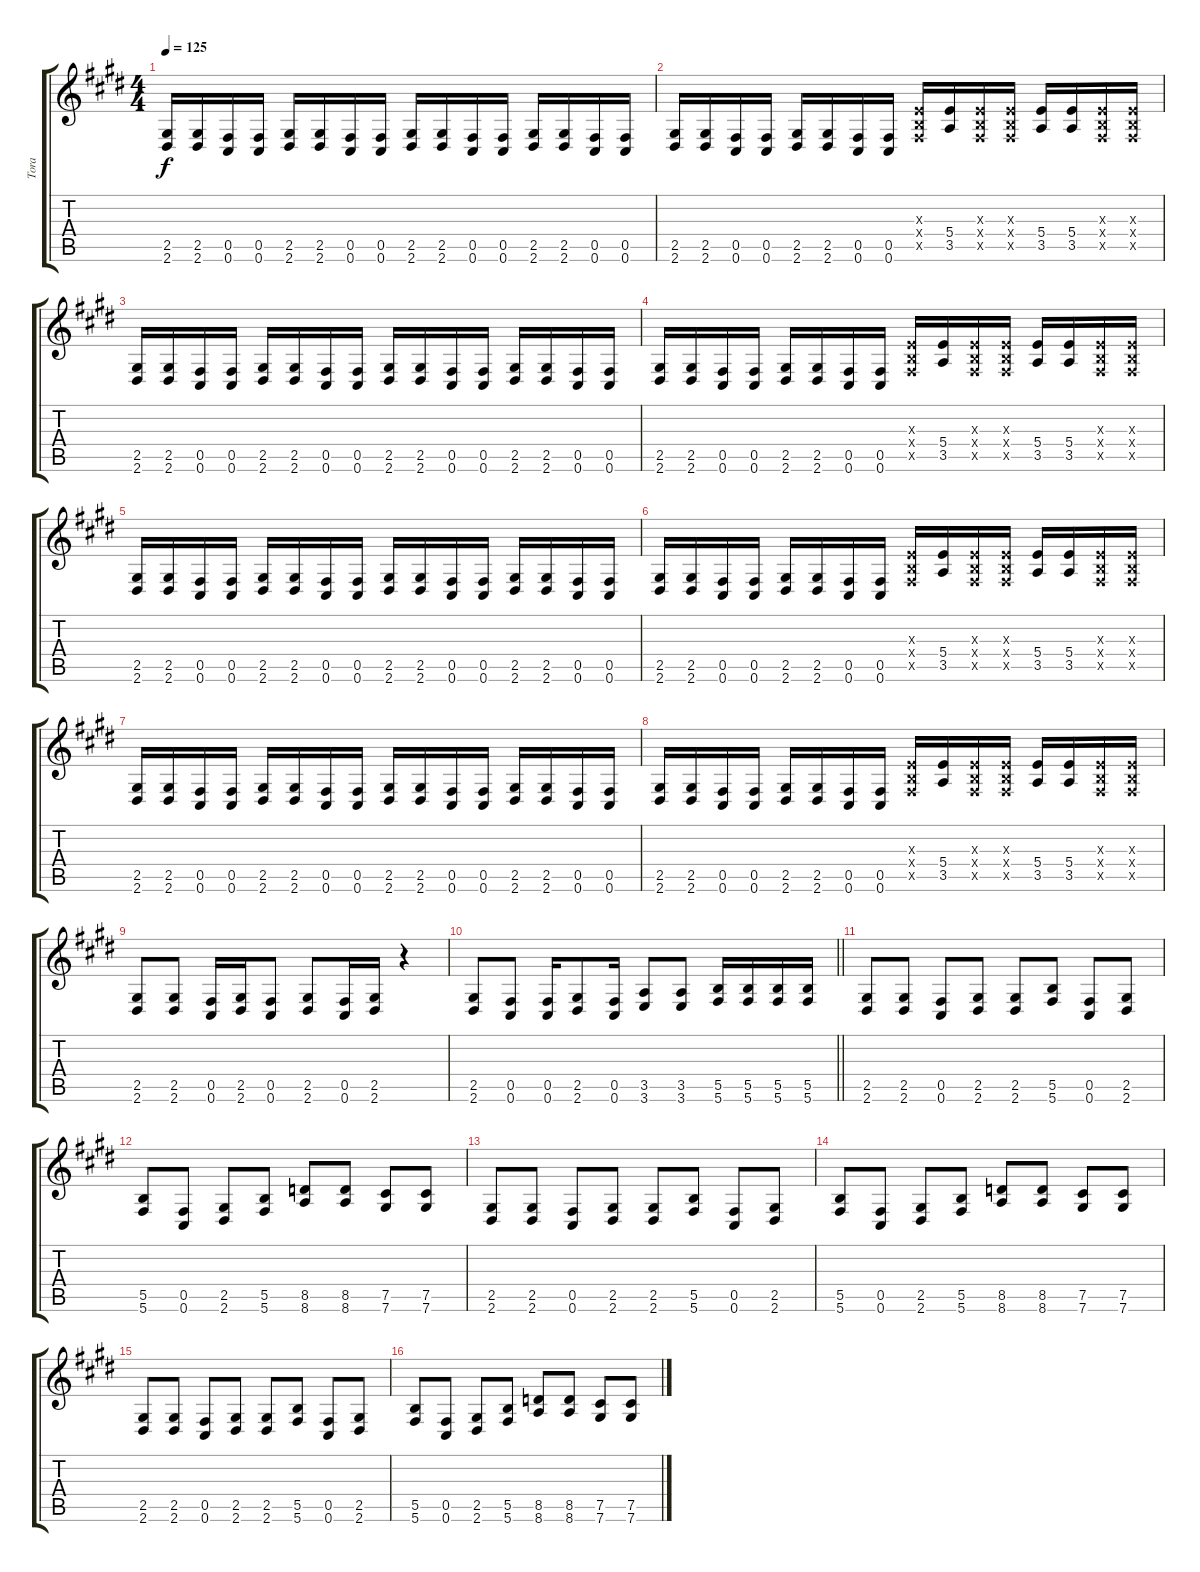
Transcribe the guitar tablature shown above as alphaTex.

\track ("Tora" "Tora") {instrument distortionguitar}
\staff {score tabs}
\tuning (Db4 Ab3 E3 B2 Gb2 Db2) {hide}
\ts (4 4)
\tempo 125
\clef g2
\ks e
(2.5 2.6).16{dy f} (2.5 2.6).16 (0.5 0.6).16 (0.5 0.6).16 (2.5 2.6).16 (2.5 2.6).16 (0.5 0.6).16 (0.5 0.6).16 (2.5 2.6).16 (2.5 2.6).16 (0.5 0.6).16 (0.5 0.6).16 (2.5 2.6).16 (2.5 2.6).16 (0.5 0.6).16 (0.5 0.6).16 |
(2.5 2.6).16 (2.5 2.6).16 (0.5 0.6).16 (0.5 0.6).16 (2.5 2.6).16 (2.5 2.6).16 (0.5 0.6).16 (0.5 0.6).16 (0.3{x} 0.4{x} 0.5{x}).16 (5.4 3.5).16 (0.3{x} 0.4{x} 0.5{x}).16 (0.3{x} 0.4{x} 0.5{x}).16 (5.4 3.5).16 (5.4 3.5).16 (0.3{x} 0.4{x} 0.5{x}).16 (0.3{x} 0.4{x} 0.5{x}).16 |
(2.5 2.6).16 (2.5 2.6).16 (0.5 0.6).16 (0.5 0.6).16 (2.5 2.6).16 (2.5 2.6).16 (0.5 0.6).16 (0.5 0.6).16 (2.5 2.6).16 (2.5 2.6).16 (0.5 0.6).16 (0.5 0.6).16 (2.5 2.6).16 (2.5 2.6).16 (0.5 0.6).16 (0.5 0.6).16 |
(2.5 2.6).16 (2.5 2.6).16 (0.5 0.6).16 (0.5 0.6).16 (2.5 2.6).16 (2.5 2.6).16 (0.5 0.6).16 (0.5 0.6).16 (0.3{x} 0.4{x} 0.5{x}).16 (5.4 3.5).16 (0.3{x} 0.4{x} 0.5{x}).16 (0.3{x} 0.4{x} 0.5{x}).16 (5.4 3.5).16 (5.4 3.5).16 (0.3{x} 0.4{x} 0.5{x}).16 (0.3{x} 0.4{x} 0.5{x}).16 |
(2.5 2.6).16 (2.5 2.6).16 (0.5 0.6).16 (0.5 0.6).16 (2.5 2.6).16 (2.5 2.6).16 (0.5 0.6).16 (0.5 0.6).16 (2.5 2.6).16 (2.5 2.6).16 (0.5 0.6).16 (0.5 0.6).16 (2.5 2.6).16 (2.5 2.6).16 (0.5 0.6).16 (0.5 0.6).16 |
(2.5 2.6).16 (2.5 2.6).16 (0.5 0.6).16 (0.5 0.6).16 (2.5 2.6).16 (2.5 2.6).16 (0.5 0.6).16 (0.5 0.6).16 (0.3{x} 0.4{x} 0.5{x}).16 (5.4 3.5).16 (0.3{x} 0.4{x} 0.5{x}).16 (0.3{x} 0.4{x} 0.5{x}).16 (5.4 3.5).16 (5.4 3.5).16 (0.3{x} 0.4{x} 0.5{x}).16 (0.3{x} 0.4{x} 0.5{x}).16 |
(2.5 2.6).16 (2.5 2.6).16 (0.5 0.6).16 (0.5 0.6).16 (2.5 2.6).16 (2.5 2.6).16 (0.5 0.6).16 (0.5 0.6).16 (2.5 2.6).16 (2.5 2.6).16 (0.5 0.6).16 (0.5 0.6).16 (2.5 2.6).16 (2.5 2.6).16 (0.5 0.6).16 (0.5 0.6).16 |
(2.5 2.6).16 (2.5 2.6).16 (0.5 0.6).16 (0.5 0.6).16 (2.5 2.6).16 (2.5 2.6).16 (0.5 0.6).16 (0.5 0.6).16 (0.3{x} 0.4{x} 0.5{x}).16 (5.4 3.5).16 (0.3{x} 0.4{x} 0.5{x}).16 (0.3{x} 0.4{x} 0.5{x}).16 (5.4 3.5).16 (5.4 3.5).16 (0.3{x} 0.4{x} 0.5{x}).16 (0.3{x} 0.4{x} 0.5{x}).16 |
(2.5 2.6).8 (2.5 2.6).8 (0.5 0.6).16 (2.5 2.6).16 (0.5 0.6).8 (2.5 2.6).8 (0.5 0.6).16 (2.5 2.6).16 r.4 |
\barLineRight lightlight
(2.5 2.6).8 (0.5 0.6).8 (0.5 0.6).16 (2.5 2.6).8 (0.5 0.6).16 (3.5 3.6).8 (3.5 3.6).8 (5.5 5.6).16 (5.5 5.6).16 (5.5 5.6).16 (5.5 5.6).16 |
(2.5 2.6).8 (2.5 2.6).8 (0.5 0.6).8 (2.5 2.6).8 (2.5 2.6).8 (5.5 5.6).8 (0.5 0.6).8 (2.5 2.6).8 |
(5.5 5.6).8 (0.5 0.6).8 (2.5 2.6).8 (5.5 5.6).8 (8.5 8.6).8 (8.5 8.6).8 (7.5 7.6).8 (7.5 7.6).8 |
(2.5 2.6).8 (2.5 2.6).8 (0.5 0.6).8 (2.5 2.6).8 (2.5 2.6).8 (5.5 5.6).8 (0.5 0.6).8 (2.5 2.6).8 |
(5.5 5.6).8 (0.5 0.6).8 (2.5 2.6).8 (5.5 5.6).8 (8.5 8.6).8 (8.5 8.6).8 (7.5 7.6).8 (7.5 7.6).8 |
(2.5 2.6).8 (2.5 2.6).8 (0.5 0.6).8 (2.5 2.6).8 (2.5 2.6).8 (5.5 5.6).8 (0.5 0.6).8 (2.5 2.6).8 |
(5.5 5.6).8 (0.5 0.6).8 (2.5 2.6).8 (5.5 5.6).8 (8.5 8.6).8 (8.5 8.6).8 (7.5 7.6).8 (7.5 7.6).8
